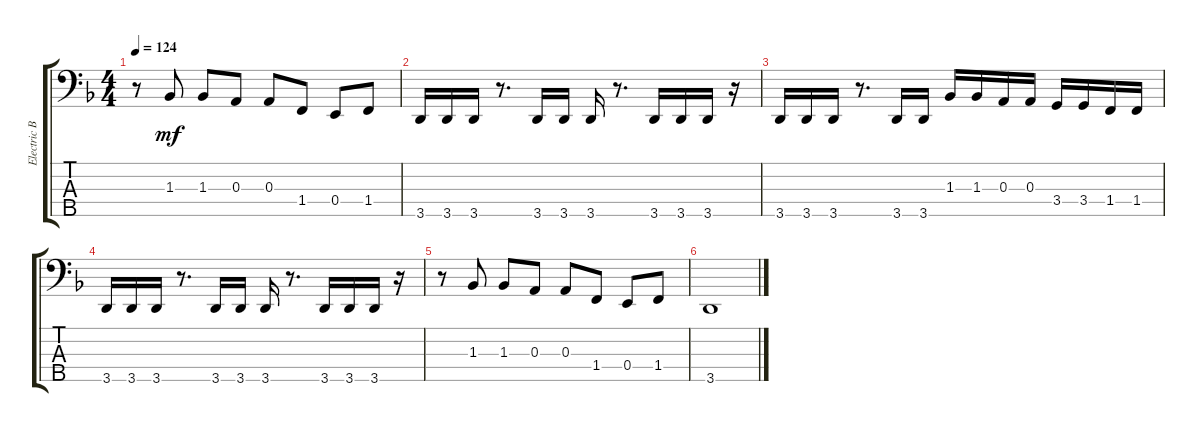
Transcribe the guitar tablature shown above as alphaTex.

\track ("Electric Bass" "Electric B") {instrument electricbassfinger}
\staff {score tabs}
\tuning (G2 D2 A1 E1 B0) {hide}
\ts (4 4)
\tempo 124
\clef f4
\ks dminor
r.8{dy mf} 1.3.8 1.3.8 0.3.8 0.3.8 1.4.8 0.4.8 1.4.8 |
3.5.16 3.5.16 3.5.16 r.8{d} 3.5.16 3.5.16 3.5.16 r.8{d} 3.5.16 3.5.16 3.5.16 r.16 |
3.5.16 3.5.16 3.5.16 r.8{d} 3.5.16 3.5.16 1.3.16 1.3.16 0.3.16 0.3.16 3.4.16 3.4.16 1.4.16 1.4.16 |
3.5.16 3.5.16 3.5.16 r.8{d} 3.5.16 3.5.16 3.5.16 r.8{d} 3.5.16 3.5.16 3.5.16 r.16 |
r.8 1.3.8 1.3.8 0.3.8 0.3.8 1.4.8 0.4.8 1.4.8 |
3.5.1
